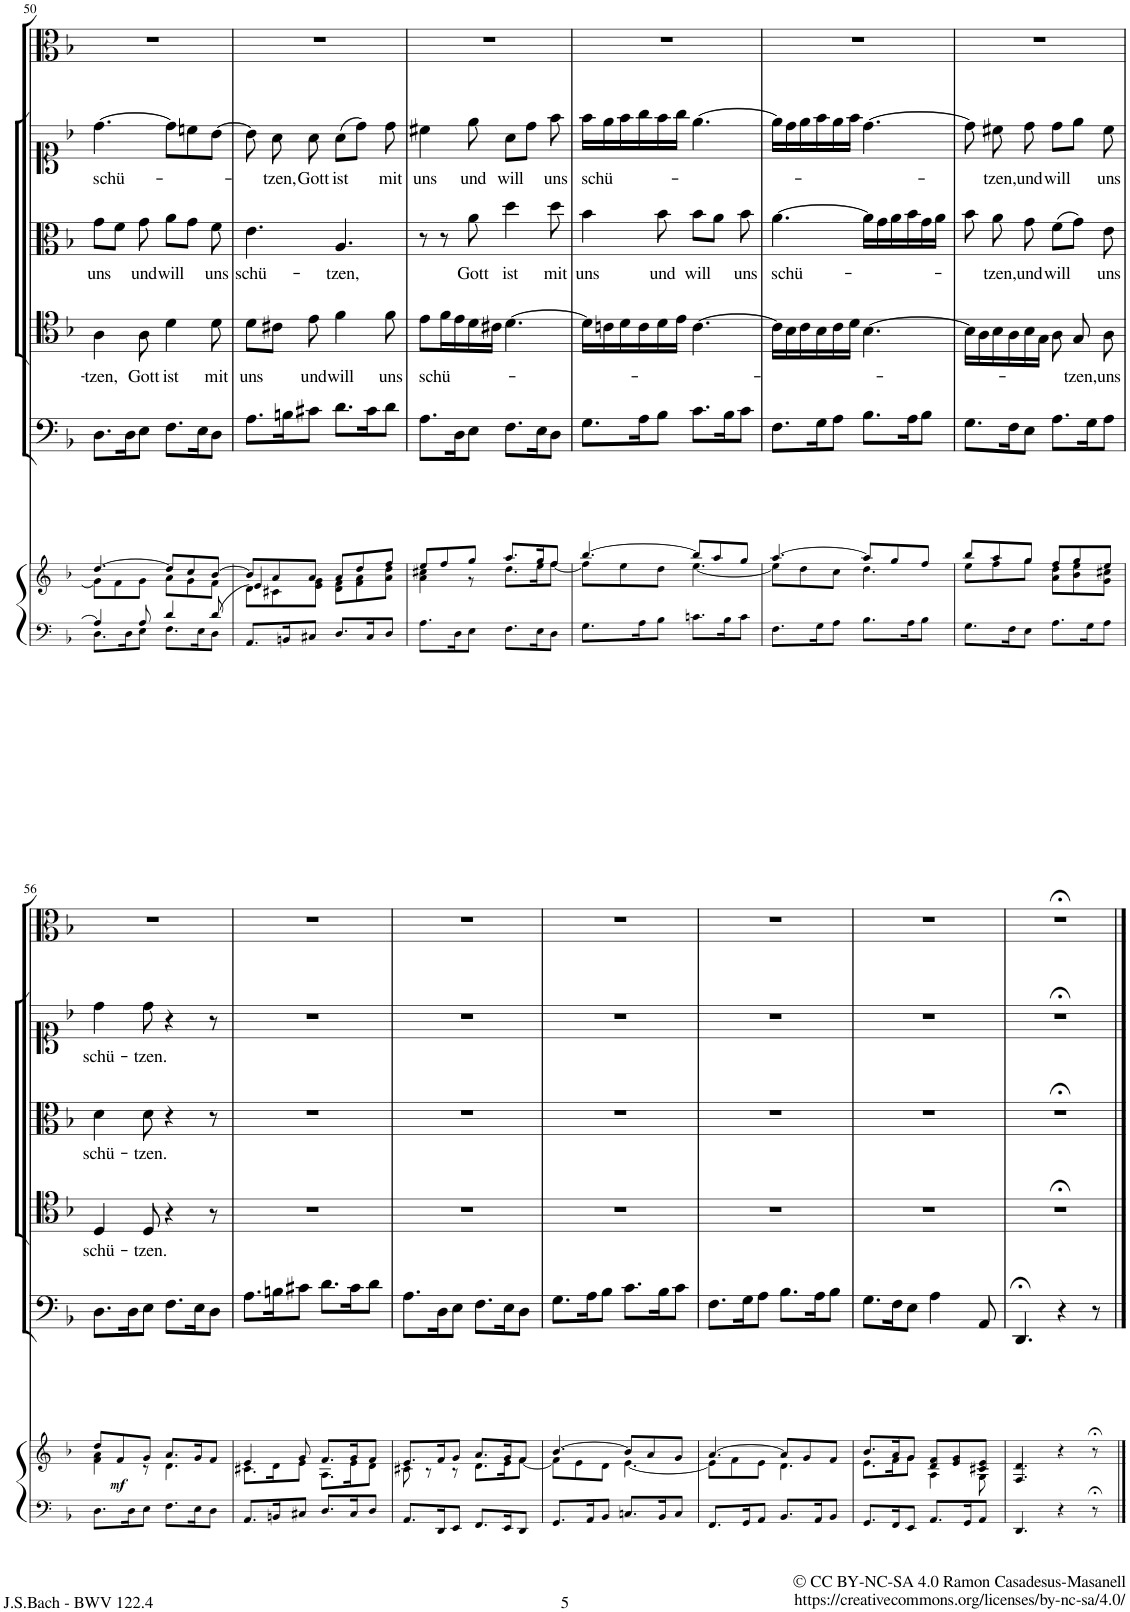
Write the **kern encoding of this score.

**kern	**kern	**dynam	**kern	**kern	**text	**kern	**text	**kern	**text	**kern
*part6	*part6	*part6	*part5	*part4	*part4	*part3	*part3	*part2	*part2	*part1
*staff7	*staff6	*staff6/7	*staff5	*staff4	*staff4	*staff3	*staff3	*staff2	*staff2	*staff1
*I"Piano reduction	*	*	*I"Continuo	*I"Tenore	*	*I"Alto	*	*I"Soprano	*	*I"Violino I, II, Viola
*I'Pno	*	*	*	*	*	*	*	*	*	*I'Vln
!!LO:PB:g=z
*clefF4	*clefG2	*	*clefF4	*clefC4	*	*clefC3	*	*clefC1	*	*clefC3
*k[b-]	*k[b-]	*	*k[b-]	*k[b-]	*	*k[b-]	*	*k[b-]	*	*k[b-]
*M6/8	*M6/8	*	*M6/8	*M6/8	*	*M6/8	*	*M6/8	*	*M6/8
=50	=50	=50	=50	=50	=50	=50	=50	=50	=50	=50
*^	*^	*	*	*	*	*	*	*	*	*
!	!	!	!	!	!	!	!LO:LY:b	!	!LO:LY:b	!	!LO:LY:b	!
4A/]	8.D\L	[4.dd/	8g\L]	.	8.D\L	4A\	-tzen,	8g\L	uns	[4.dd\	schü-	2.r
.	.	.	8f\	.	.	.	.	8f\J	.	.	.	.
.	16D\K	.	.	.	16D\K	.	.	.	.	.	.	.
!	!	!	!	!	!	!	!LO:LY:b	!	!LO:LY:b	!	!	!
8A/	8E\J	.	8g\J	.	8E\J	8A\	Gott	8g\	und	.	.	.
!	!	!	!	!	!	!	!LO:LY:b	!	!LO:LY:b	!	!	!
4d/	8.F\L	8dd/L]	8a\L	.	8.F\L	4d\	ist	8a\L	will	8dd\L]	.	.
.	.	8cc/	8g\	.	.	.	.	8g\J	.	8ccn\	.	.
.	16E\K	.	.	.	16E\K	.	.	.	.	.	.	.
!	!	!	!	!	!	!	!LO:LY:b	!	!LO:LY:b	!	!	!
[8d/	8D\J	[8b-/J	8f\J	.	8D\J	8d\	mit	8f\	uns	[8b-\J	.	.
=51	=51	=51	=51	=51	=51	=51	=51	=51	=51	=51	=51	=51
*	*	*	*^	*	*	*	*	*	*	*	*	*
!	!	!	!	!	!	!	!	!LO:LY:b	!	!LO:LY:b	!	!	!
*v	*v	*	*	*	*	*	*	*	*	*	*	*	*
8.AA/L	8b-/L]	8d\L]	4e/	.	8.A\L	8d\L	uns	4.e\	schü-	8b-\]	.	2.r
!	!	!	!	!	!	!	!	!	!	!	!LO:LY:b	!
.	8a/	8c#X\	.	.	.	8c#X\J	.	.	.	8a\	-tzen,	.
16BBn/K	.	.	.	.	16Bn\K	.	.	.	.	.	.	.
!	!	!	!	!	!	!	!LO:LY:b	!	!	!	!LO:LY:b	!
8C#X/J	8a/J	8e\ 8g\J	8ryy	.	8c#X\J	8e\	und	.	.	8a\	Gott	.
!	!	!	!	!	!	!	!LO:LY:b	!	!LO:LY:b	!	!LO:LY:b	!
8.D/L	8a/L	8d\ 8f\L	4ryy	.	8.d\L	4f\	will	4.A/	-tzen,	(8a\L	ist	.
.	8dd/	8f\ 8a\	.	.	.	.	.	.	.	8dd\J)	.	.
16C#/K	.	.	.	.	16c#\K	.	.	.	.	.	.	.
!	!	!	!	!	!	!	!LO:LY:b	!	!	!	!LO:LY:b	!
8D/J	8ff/J	8a\ 8dd\J	8ryy	.	8d\J	8f\	uns	.	.	8dd\	mit	.
=52	=52	=52	=52	=52	=52	=52	=52	=52	=52	=52	=52	=52
!	!	!	!	!	!	!	!LO:LY:b	!	!	!	!LO:LY:b	!
*	*	*v	*v	*	*	*	*	*	*	*	*	*
8.A\L	8ee/L	4a\ 4cc#X\	.	8.A\L	8e\L	schü-	8r	.	4cc#X\	uns	2.r
.	8ff/	.	.	.	16f\L	.	8r	.	.	.	.
16D\K	.	.	.	16D\K	16e\	.	.	.	.	.	.
!	!	!	!	!	!	!	!	!LO:LY:b	!	!LO:LY:b	!
8E\J	8gg/J	8r	.	8E\J	16d\	.	8a\	Gott	8ee\	und	.
.	.	.	.	.	16c#X\JJ	.	.	.	.	.	.
!	!	!	!	!	!	!	!	!LO:LY:b	!	!LO:LY:b	!
8.F\L	8.aa/L	8.dd\L	.	8.F\L	[4.d\	.	4dd\	ist	8a\L	will	.
.	.	.	.	.	.	.	.	.	8dd\J	.	.
16E\K	16gg/K	16ee\K	.	16E\K	.	.	.	.	.	.	.
!	!	!	!	!	!	!	!	!LO:LY:b	!	!LO:LY:b	!
8D\J	8ff/J	[8ff\J	.	8D\J	.	.	8dd\	mit	8ff\	uns	.
=53	=53	=53	=53	=53	=53	=53	=53	=53	=53	=53	=53
!	!	!	!	!	!	!	!	!LO:LY:b	!	!LO:LY:b	!
8.G\L	[4.bb-/	8ff\L]	.	8.G\L	16d\LL]	.	4b-\	uns	16ff\LL	schü-	2.r
.	.	.	.	.	16cn\	.	.	.	16ee\	.	.
.	.	8ee\	.	.	16d\	.	.	.	16ff\	.	.
16A\K	.	.	.	16A\K	16c\	.	.	.	16gg\	.	.
!	!	!	!	!	!	!	!	!LO:LY:b	!	!	!
8B-\J	.	8dd\J	.	8B-\J	16d\	.	8b-\	und	16ff\	.	.
.	.	.	.	.	16e\JJ	.	.	.	16gg\JJ	.	.
!	!	!	!	!	!	!	!	!LO:LY:b	!	!	!
8.cn\L	8bb-/L]	[4.ee\	.	8.c\L	[4.c\	.	8b-\L	will	[4.ee\	.	.
.	8aa/	.	.	.	.	.	8a\J	.	.	.	.
16B-\K	.	.	.	16B-\K	.	.	.	.	.	.	.
!	!	!	!	!	!	!	!	!LO:LY:b	!	!	!
8c\J	8gg/J	.	.	8c\J	.	.	8b-\	uns	.	.	.
=54	=54	=54	=54	=54	=54	=54	=54	=54	=54	=54	=54
!	!	!	!	!	!	!	!	!LO:LY:b	!	!	!
8.F\L	[4.aa/	8ee\L]	.	8.F\L	16c\LL]	.	[4.a\	schü-	16ee\LL]	.	2.r
.	.	.	.	.	16B-\	.	.	.	16dd\	.	.
.	.	8dd\	.	.	16c\	.	.	.	16ee\	.	.
16G\K	.	.	.	16G\K	16B-\	.	.	.	16ff\	.	.
8A\J	.	8cc\J	.	8A\J	16c\	.	.	.	16ee\	.	.
.	.	.	.	.	16d\JJ	.	.	.	16ff\JJ	.	.
8.B-\L	8aa/L]	4.dd\	.	8.B-\L	[4.B-\	.	16a\LL]	.	[4.dd\	.	.
.	.	.	.	.	.	.	16g\	.	.	.	.
.	8gg/	.	.	.	.	.	16a\	.	.	.	.
16A\K	.	.	.	16A\K	.	.	16b-\	.	.	.	.
8B-\J	8ff/J	.	.	8B-\J	.	.	16g\	.	.	.	.
.	.	.	.	.	.	.	16a\JJ	.	.	.	.
=55	=55	=55	=55	=55	=55	=55	=55	=55	=55	=55	=55
8.G\L	8bb-/L	8ee\L	.	8.G\L	16B-\LL]	.	8b-\	.	8dd\]	.	2.r
.	.	.	.	.	16A\	.	.	.	.	.	.
!	!	!	!	!	!	!	!	!LO:LY:b	!	!LO:LY:b	!
.	8aa/	8ff\	.	.	16B-\	.	8a\	-tzen,	8cc#X\	-tzen,	.
16F\K	.	.	.	16F\K	16A\	.	.	.	.	.	.
!	!	!	!	!	!	!	!	!LO:LY:b	!	!LO:LY:b	!
8E\J	8gg/J	8gg\J	.	8E\J	16B-\	.	8g\	und	8dd\	und	.
.	.	.	.	.	16G\JJ	.	.	.	.	.	.
!	!	!	!	!	!	!	!	!LO:LY:b	!	!LO:LY:b	!
8.A\L	8ff/L	8a\ 8dd\L	.	8.A\L	8A\	.	(8f\L	will	8dd\L	will	.
!	!	!	!	!	!	!LO:LY:b	!	!	!	!	!
.	8gg/	8b-\ 8ee\	.	.	8G/	-tzen,	8g\J)	.	8ee\J	.	.
16G\K	.	.	.	16G\K	.	.	.	.	.	.	.
!	!	!	!	!	!	!LO:LY:b	!	!LO:LY:b	!	!LO:LY:b	!
8A\J	8ee/J	8g\ 8cc#X\J	.	8A\J	8A\	uns	8e\	uns	8cc#\	uns	.
!!LO:LB:g=z
=56	=56	=56	=56	=56	=56	=56	=56	=56	=56	=56	=56
!	!	!	!	!	!	!LO:LY:b	!	!LO:LY:b	!	!LO:LY:b	!
8.D\L	8dd/L	4f\ 4a\	.	8.D\L	4D/	schü-	4d\	schü-	4dd\	schü-	2.r
!	!	!	!LO:DY:b	!	!	!	!	!	!	!	!
.	8f/	.	mf	.	.	.	.	.	.	.	.
16D\K	.	.	.	16D\K	.	.	.	.	.	.	.
!	!	!	!	!	!	!LO:LY:b	!	!LO:LY:b	!	!LO:LY:b	!
8E\J	8g/J	8r	.	8E\J	8D/	-tzen.	8d\	-tzen.	8dd\	-tzen.	.
8.F\L	8.a/L	4.d\	.	8.F\L	4r	.	4r	.	4r	.	.
16E\K	16g/K	.	.	16E\K	.	.	.	.	.	.	.
8D\J	8f/J	.	.	8D\J	8r	.	8r	.	8r	.	.
=57	=57	=57	=57	=57	=57	=57	=57	=57	=57	=57	=57
8.AA/L	4e/	8.c#X\L	.	8.A\L	2.r	.	2.r	.	2.r	.	2.r
16BBn/K	.	16d\K	.	16Bn\K	.	.	.	.	.	.	.
8C#X/J	8g/	8e\J	.	8c#X\J	.	.	.	.	.	.	.
8.D/L	8.f/L	8.A\L	.	8.d\L	.	.	.	.	.	.	.
16C#/K	16g/K	16e\K	.	16c#\K	.	.	.	.	.	.	.
8D/J	8f/J	8d\J	.	8d\J	.	.	.	.	.	.	.
=58	=58	=58	=58	=58	=58	=58	=58	=58	=58	=58	=58
8.AA/L	8.e/L	8c#X\	.	8.A\L	2.r	.	2.r	.	2.r	.	2.r
.	.	8r	.	.	.	.	.	.	.	.	.
16DD/K	16f/K	.	.	16D\K	.	.	.	.	.	.	.
8EE/J	8g/J	8r	.	8E\J	.	.	.	.	.	.	.
8.FF/L	8.a/L	8.d\L	.	8.F\L	.	.	.	.	.	.	.
16EE/K	16g/K	16e\K	.	16E\K	.	.	.	.	.	.	.
8DD/J	8f/J	[8f\J	.	8D\J	.	.	.	.	.	.	.
=59	=59	=59	=59	=59	=59	=59	=59	=59	=59	=59	=59
8.GG/L	[4.b-/	8f\L]	.	8.G\L	2.r	.	2.r	.	2.r	.	2.r
.	.	8e\	.	.	.	.	.	.	.	.	.
16AA/K	.	.	.	16A\K	.	.	.	.	.	.	.
8BB-/J	.	8d\J	.	8B-\J	.	.	.	.	.	.	.
8.Cn/L	8b-/L]	[4.e\	.	8.c\L	.	.	.	.	.	.	.
.	8a/	.	.	.	.	.	.	.	.	.	.
16BB-/K	.	.	.	16B-\K	.	.	.	.	.	.	.
8C/J	8g/J	.	.	8c\J	.	.	.	.	.	.	.
=60	=60	=60	=60	=60	=60	=60	=60	=60	=60	=60	=60
8.FF/L	[4.a/	8e\L]	.	8.F\L	2.r	.	2.r	.	2.r	.	2.r
.	.	8f\	.	.	.	.	.	.	.	.	.
16GG/K	.	.	.	16G\K	.	.	.	.	.	.	.
8AA/J	.	8e\J	.	8A\J	.	.	.	.	.	.	.
8.BB-/L	8a/L]	4.d\	.	8.B-\L	.	.	.	.	.	.	.
.	8g/	.	.	.	.	.	.	.	.	.	.
16AA/K	.	.	.	16A\K	.	.	.	.	.	.	.
8BB-/J	8f/J	.	.	8B-\J	.	.	.	.	.	.	.
=61	=61	=61	=61	=61	=61	=61	=61	=61	=61	=61	=61
8.GG/L	8.b-/L	8.e\L	.	8.G\L	2.r	.	2.r	.	2.r	.	2.r
16FF/K	16a/K	16f\K	.	16F\K	.	.	.	.	.	.	.
8EE/J	8g/J	8g\J	.	8E\J	.	.	.	.	.	.	.
8.AA/L	8d/ 8f/L	4A\	.	4A\	.	.	.	.	.	.	.
.	8e/ 8g/	.	.	.	.	.	.	.	.	.	.
16GG/K	.	.	.	.	.	.	.	.	.	.	.
8AA/J	8c#X/ 8e/J	8G\	.	8AA/	.	.	.	.	.	.	.
=62	=62	=62	=62	=62	=62	=62	=62	=62	=62	=62	=62
*^	*	*	*	*	*	*	*	*	*	*	*
4.ryy	4.DD/	4.d/	4.F/	.	4.DD;</	2.r;<	.	2.r;<	.	2.r;<	.	2.r;<
4r	4.ryy	4r	4.ryy	.	4r	.	.	.	.	.	.	.
8r;<	.	8r;<	.	.	8r	.	.	.	.	.	.	.
*v	*v	*	*	*	*	*	*	*	*	*	*	*
*	*v	*v	*	*	*	*	*	*	*	*	*
==	==	==	==	==	==	==	==	==	==	==
*-	*-	*-	*-	*-	*-	*-	*-	*-	*-	*-
